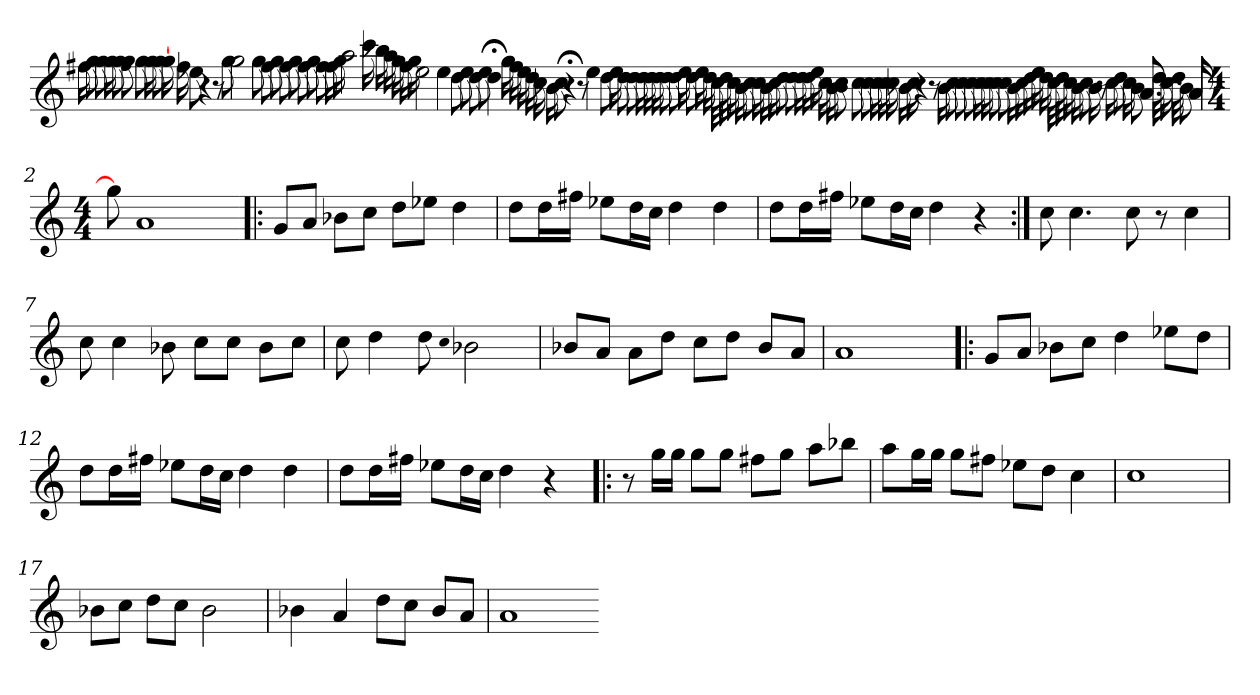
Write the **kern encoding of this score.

**kern
*part1
*staff1
*clefG2
=1
16ff#
8gg
8gg
16gg
8gg
8gg
qff#
8gg
16gg
8gg
[16gg
8ryy
16ff#
8ee-
4r
8r
8gg
2gg
8gg
8ff#
8gg
8ff#
8gg
8ff#
8gg
8ff#
16ff#
16gg
2aa
16ccc
16bb-
16aa
16gg
16ff#
16gg
2ee-
4ee-
8dd
8ee-
8dd
8ee-
4dd;<
16gg
16ff#
16ee-
16dd
16cc
16b-
8cc
4r;<
8r
4ee-
8dd
16ee-
8dd
8dd
16dd
16dd
16dd
8dd
8dd
16ee-
8dd
16ee-
16dd
32cc
32dd
16cc
16b-
8cc
16cc
16b-
16cc
8dd
8dd
16dd
16dd
16ee-
16cc
16b-
8cc
qbn
8cc
8cc
16cc
16cc
16cc
16b-X
16cc
4r
8r
16b-
8cc
8cc
8cc
16cc
16cc
8cc
8cc
16b-
16cc
16dd
16ee-
16dd
32cc
32dd
16cc
16b-
8cc
16b-
8r
16cc
8dd
16cc
8b-
8.a
32dd
16.cc
32dd
8b-
16a
=2
*M4/4
8gg]
1a
=3!|:
8g/L
8a/J
8b-\L
8cc\J
8dd\L
8ee-\J
4dd
=4
8dd\L
16dd\L
16ff#\JJ
8ee-\L
16dd\L
16cc\JJ
4dd
4dd
=5
8dd\L
16dd\L
16ff#\JJ
8ee-\L
16dd\L
16cc\JJ
4dd
4r
=6:|!
8cc
4.cc
8cc
8r
4cc
=7
8cc
4cc
8b-
8cc\L
8cc\J
8b-\L
8cc\J
=8
8cc
4dd
8dd
qcc
2b-
=9
8b-/L
8a/J
8a\L
8dd\J
8cc\L
8dd\J
8b-/L
8a/J
=10
1a
=11!|:
8g/L
8a/J
8b-\L
8cc\J
4dd
8ee-\L
8dd\J
=12
8dd\L
16dd\L
16ff#\JJ
8ee-\L
16dd\L
16cc\JJ
4dd
4dd
=13
8dd\L
16dd\L
16ff#\JJ
8ee-\L
16dd\L
16cc\JJ
4dd
4r
=14!|:
8r
16gg\LL
16gg\JJ
8gg\L
8gg\J
8ff#\L
8gg\J
8aa\L
8bb-\J
=15
8aa\L
16gg\L
16gg\JJ
8gg\L
8ff#\J
8ee-\L
8dd\J
4cc
=16
1cc
=17
8b-\L
8cc\J
8dd\L
8cc\J
2b-
=18
4b-
4a
8dd\L
8cc\J
8b-/L
8a/J
=19
1a
=-
*-
